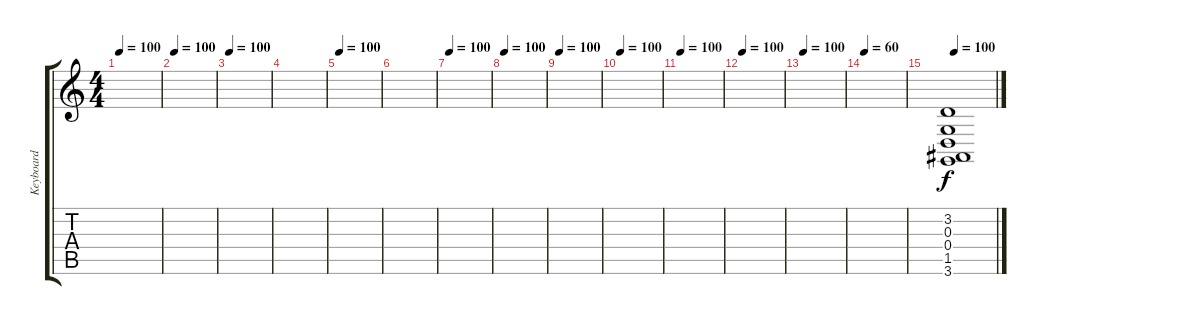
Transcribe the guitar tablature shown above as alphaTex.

\track ("Keyboard" "Keyboard") {instrument stringensemble1}
\staff {score tabs}
\tuning (E4 B3 G3 D3 A2 E2) {hide}
\ts (4 4)
\tempo 100
\clef g2
\ks c
|
\tempo 100
|
\tempo 100
|
|
\tempo 100
|
|
\tempo 100
|
\tempo 100
|
\tempo 100
|
\tempo 100
|
\tempo 100
|
\tempo 100
|
\tempo 100
|
\tempo 60
|
\tempo 100
(3.2 0.3 0.4 1.5 3.6).1
